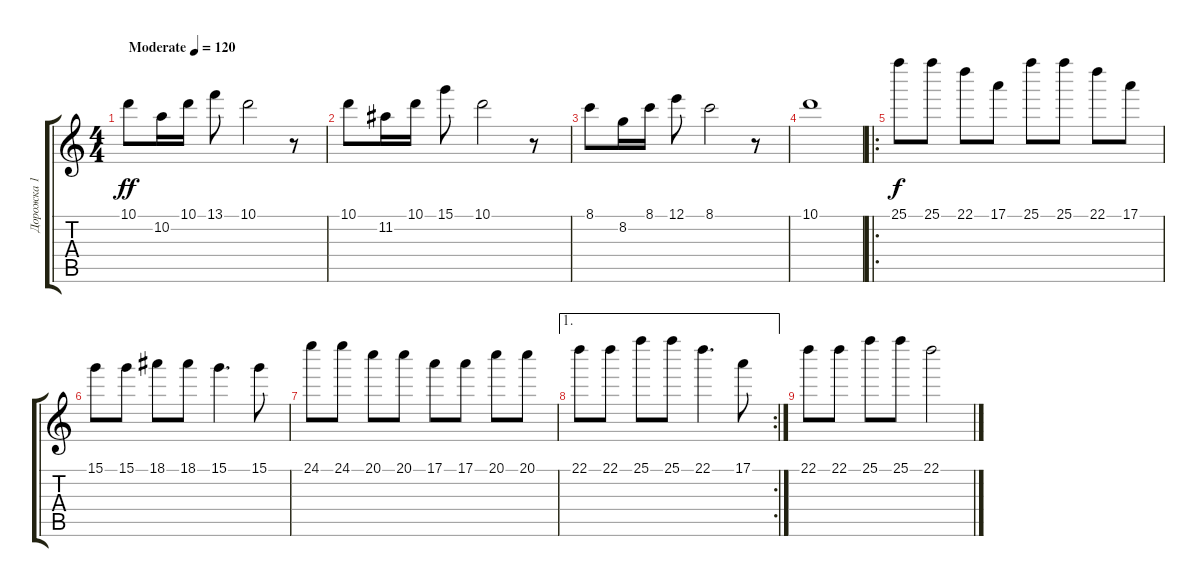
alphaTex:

\track ("Дорожка 1" "Дорожка 1") {instrument celesta}
\staff {score tabs}
\tuning (E5 B4 G4 D4 A3 E3) {hide}
\ts (4 4)
\tempo (120 "Moderate")
\clef g2
\ks c
10.1.8{dy ff instrument celesta} 10.2.16 10.1.16 13.1.8 10.1.2 r.8 |
10.1.8 11.2.16 10.1.16 15.1.8 10.1.2 r.8 |
8.1.8 8.2.16 8.1.16 12.1.8 8.1.2 r.8 |
10.1.1 |
\ro
25.1.8{dy f} 25.1.8 22.1.8 17.1.8 25.1.8 25.1.8 22.1.8 17.1.8 |
15.1.8 15.1.8 18.1.8 18.1.8 15.1.4{d} 15.1.8 |
24.1.8 24.1.8 20.1.8 20.1.8 17.1.8 17.1.8 20.1.8 20.1.8 |
\ae 1
\rc 2
22.1.8 22.1.8 25.1.8 25.1.8 22.1.4{d} 17.1.8 |
22.1.8 22.1.8 25.1.8 25.1.8 22.1.2
